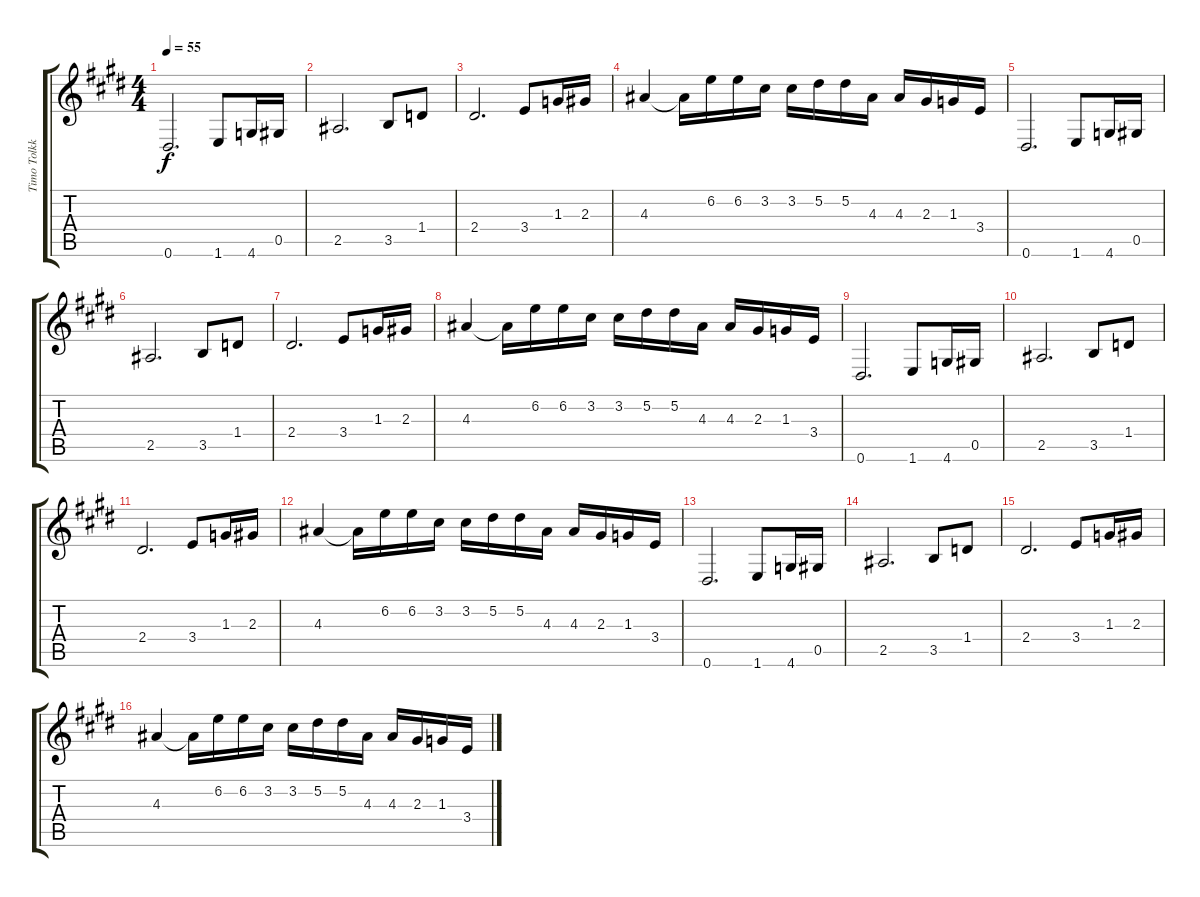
\track ("Timo Tolkki I" "Timo Tolkk") {instrument distortionguitar}
\staff {score tabs}
\tuning (Eb4 Bb3 Gb3 Db3 Ab2 Eb2) {hide}
\ts (4 4)
\tempo 55
\clef g2
\ks e
0.6.2{d dy f} 1.6.8 4.6.16 0.5.16 |
2.5.2{d} 3.5.8 1.4.8 |
2.4.2{d} 3.4.8 1.3.16 2.3.16 |
4.3.4 4.3{t}.16 6.2.16 6.2.16 3.2.16 3.2.16 5.2.16 5.2.16 4.3.16 4.3.16 2.3.16 1.3.16 3.4.16 |
0.6.2{d} 1.6.8 4.6.16 0.5.16 |
2.5.2{d} 3.5.8 1.4.8 |
2.4.2{d} 3.4.8 1.3.16 2.3.16 |
4.3.4 4.3{t}.16 6.2.16 6.2.16 3.2.16 3.2.16 5.2.16 5.2.16 4.3.16 4.3.16 2.3.16 1.3.16 3.4.16 |
0.6.2{d} 1.6.8 4.6.16 0.5.16 |
2.5.2{d} 3.5.8 1.4.8 |
2.4.2{d} 3.4.8 1.3.16 2.3.16 |
4.3.4 4.3{t}.16 6.2.16 6.2.16 3.2.16 3.2.16 5.2.16 5.2.16 4.3.16 4.3.16 2.3.16 1.3.16 3.4.16 |
0.6.2{d} 1.6.8 4.6.16 0.5.16 |
2.5.2{d} 3.5.8 1.4.8 |
2.4.2{d} 3.4.8 1.3.16 2.3.16 |
4.3.4 4.3{t}.16 6.2.16 6.2.16 3.2.16 3.2.16 5.2.16 5.2.16 4.3.16 4.3.16 2.3.16 1.3.16 3.4.16
